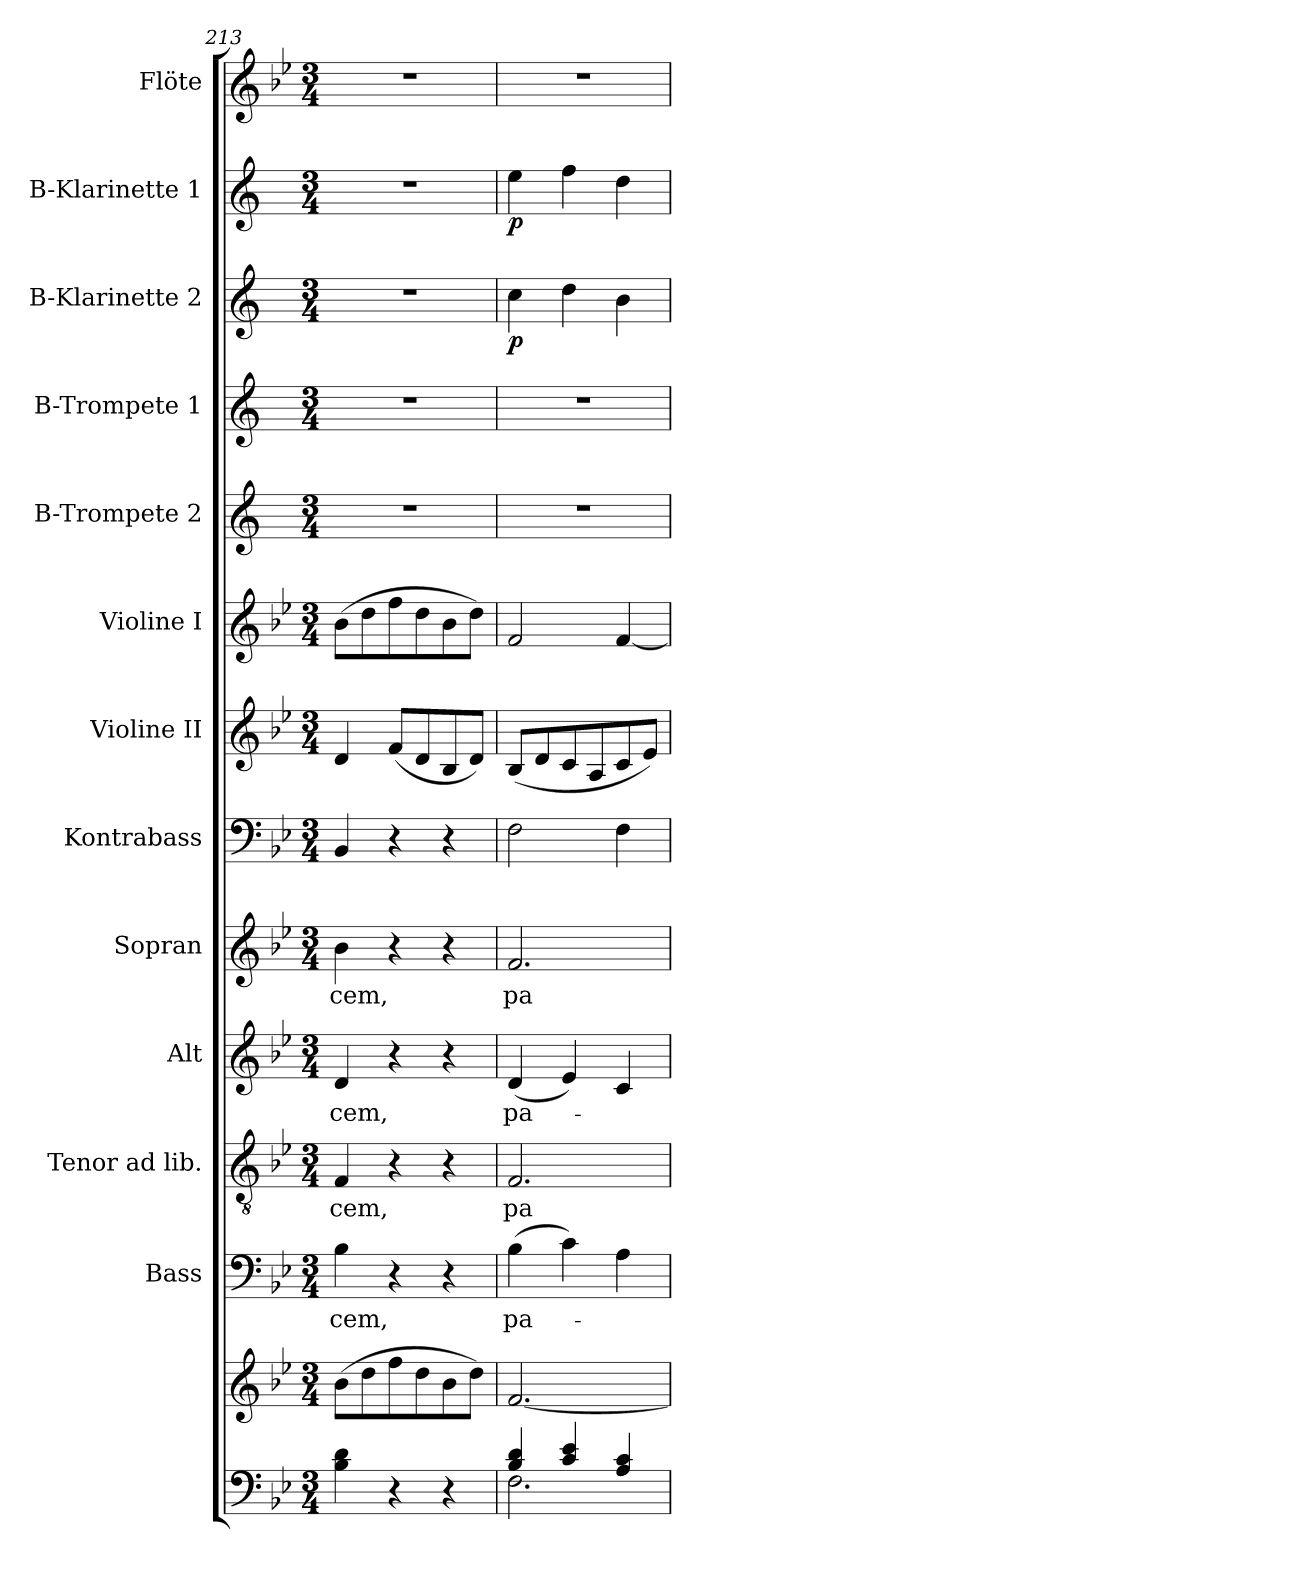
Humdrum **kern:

**kern	**kern	**kern	**text	**kern	**text	**kern	**text	**kern	**text	**kern	**kern	**kern	**kern	**kern	**kern	**dynam	**kern	**dynam	**kern
*part13	*part13	*part12	*part12	*part11	*part11	*part10	*part10	*part9	*part9	*part8	*part7	*part6	*part5	*part4	*part3	*part3	*part2	*part2	*part1
*staff14	*staff13	*staff12	*staff12	*staff11	*staff11	*staff10	*staff10	*staff9	*staff9	*staff8	*staff7	*staff6	*staff5	*staff4	*staff3	*staff3	*staff2	*staff2	*staff1
*	*	*I"Bass	*	*I"Tenor ad lib.	*	*I"Alt	*	*I"Sopran	*	*I"Kontrabass	*I"Violine II	*I"Violine I	*I"B-Trompete 2	*I"B-Trompete 1	*I"B-Klarinette 2	*	*I"B-Klarinette 1	*	*I"Flöte
*	*	*I'B.	*	*I'T.	*	*I'A.	*	*I'S.	*	*I'Kb.	*I'Vl. II	*I'Vl. I	*I'B Trp. 2	*I'B Trp. 1	*I'B Kl. 2	*	*I'B Kl. 1	*	*I'Fl.
*clefF4	*clefG2	*clefF4	*	*clefGv2	*	*clefG2	*	*clefG2	*	*clefF4	*clefG2	*clefG2	*clefG2	*clefG2	*clefG2	*	*clefG2	*	*clefG2
*	*	*	*	*	*	*	*	*	*	*ITrd7c12	*	*	*ITrd1c2	*ITrd1c2	*ITrd1c2	*	*ITrd1c2	*	*
*k[b-e-]	*k[b-e-]	*k[b-e-]	*	*k[b-e-]	*	*k[b-e-]	*	*k[b-e-]	*	*k[b-e-]	*k[b-e-]	*k[b-e-]	*k[b-e-]	*k[b-e-]	*k[b-e-]	*	*k[b-e-]	*	*k[b-e-]
*B-:	*B-:	*B-:	*	*B-:	*	*B-:	*	*B-:	*	*B-:	*B-:	*B-:	*B-:	*B-:	*B-:	*	*B-:	*	*B-:
*M3/4	*M3/4	*M3/4	*	*M3/4	*	*M3/4	*	*M3/4	*	*M3/4	*M3/4	*M3/4	*M3/4	*M3/4	*M3/4	*	*M3/4	*	*M3/4
=213	=213	=213	=213	=213	=213	=213	=213	=213	=213	=213	=213	=213	=213	=213	=213	=213	=213	=213	=213
!	!	!	!LO:LY:b	!	!LO:LY:b	!	!LO:LY:b	!	!LO:LY:b	!	!	!	!	!	!	!	!	!	!
4B-\ 4d\	(>8b-\L	4B-\	-cem,	4F/	-cem,	4d/	-cem,	4b-\	-cem,	4BBB-/	4d/	(>8b-\L	2.r	2.r	2.r	.	2.r	.	2.r
.	8dd\	.	.	.	.	.	.	.	.	.	.	8dd\	.	.	.	.	.	.	.
4r	8ff\	4r	.	4r	.	4r	.	4r	.	4r	(<8f/L	8ff\	.	.	.	.	.	.	.
.	8dd\	.	.	.	.	.	.	.	.	.	8d/	8dd\	.	.	.	.	.	.	.
4r	8b-\	4r	.	4r	.	4r	.	4r	.	4r	8B-/	8b-\	.	.	.	.	.	.	.
.	8dd\J)	.	.	.	.	.	.	.	.	.	8d/J)	8dd\J)	.	.	.	.	.	.	.
=214	=214	=214	=214	=214	=214	=214	=214	=214	=214	=214	=214	=214	=214	=214	=214	=214	=214	=214	=214
*^	*	*	*	*	*	*	*	*	*	*	*	*	*	*	*	*	*	*	*
!	!	!	!	!LO:LY:b	!	!LO:LY:b	!	!LO:LY:b	!	!LO:LY:b	!	!	!	!	!	!	!LO:DY:b	!	!LO:DY:b	!
4B-/ 4d/	2.F\	[2.f/	(>4B-\	pa-	2.F/	pa-	(<4d/	pa-	2.f/	pa-	2FF\	(<8B-/L	2f/	2.r	2.r	4b-\	p	4dd\	p	2.r
.	.	.	.	.	.	.	.	.	.	.	.	8d/	.	.	.	.	.	.	.	.
4c/ 4e-/	.	.	4c\)	.	.	.	4e-/)	.	.	.	.	8c/	.	.	.	4cc\	.	4ee-\	.	.
.	.	.	.	.	.	.	.	.	.	.	.	8A/	.	.	.	.	.	.	.	.
4A/ 4c/	.	.	4A\	.	.	.	4c/	.	.	.	4FF\	8c/	[4f/	.	.	4a\	.	4cc\	.	.
.	.	.	.	.	.	.	.	.	.	.	.	8e-/J)	.	.	.	.	.	.	.	.
*v	*v	*	*	*	*	*	*	*	*	*	*	*	*	*	*	*	*	*	*	*
=	=	=	=	=	=	=	=	=	=	=	=	=	=	=	=	=	=	=	=
*-	*-	*-	*-	*-	*-	*-	*-	*-	*-	*-	*-	*-	*-	*-	*-	*-	*-	*-	*-
